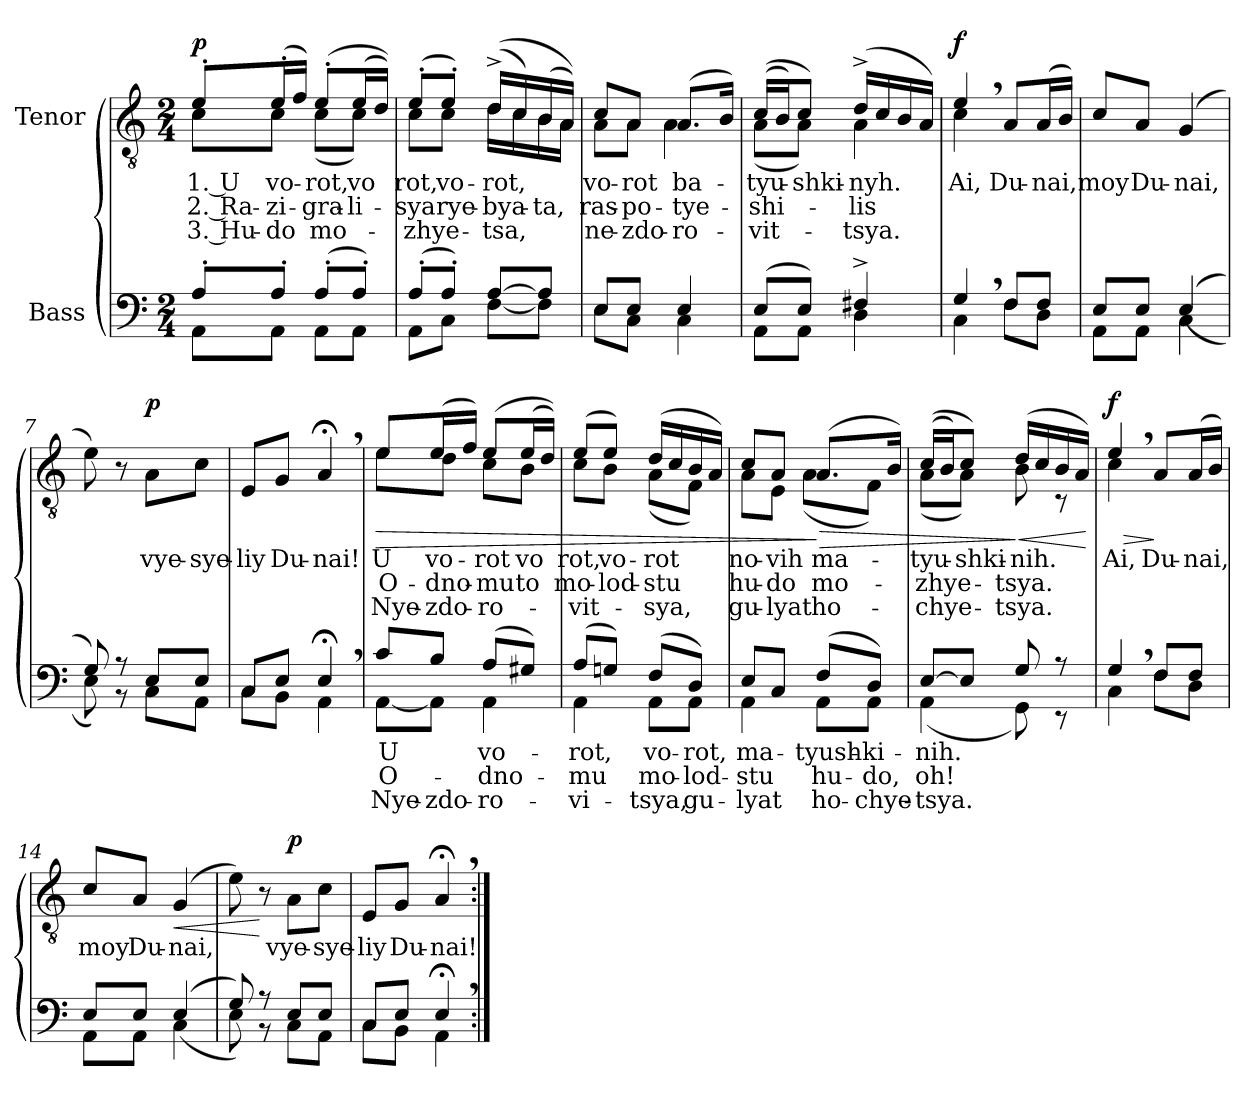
**kern	**text	**text	**text	**kern	**text	**text	**text	**dynam
*part2	*part2	*part2	*part2	*part1	*part1	*part1	*part1	*part1
*staff2	*staff2	*staff2	*staff2	*staff1	*staff1	*staff1	*staff1	*staff1
*I"Bass	*	*	*	*I"Tenor	*	*	*	*
*clefF4	*	*	*	*clefGv2	*	*	*	*
*k[]	*	*	*	*k[]	*	*	*	*
*M2/4	*	*	*	*M2/4	*	*	*	*
*MM102	*	*	*	*MM102	*	*	*	*
=1	=1	=1	=1	=1	=1	=1	=1	=1
*^	*	*	*	*	*	*	*	*
!	!	!	!	!	!	!LO:LY:b	!LO:LY:b	!LO:LY:b	!LO:DY:a
*	*	*	*	*	*^	*	*	*	*
8A'/L	8AA\L	.	.	.	8e'/L	8c\L	1. U	2. Ra-	3. Hu-	p
!	!	!	!	!	!	!	!LO:LY:b	!LO:LY:b	!LO:LY:b	!
8A'/J	8AA\J	.	.	.	(>16e'/L	8c\J	vo-	-zi-	-do	.
.	.	.	.	.	16f/JJ)	.	.	.	.	.
!	!	!	!	!	!	!	!LO:LY:b	!LO:LY:b	!LO:LY:b	!
(>8A'/L	8AA\L	.	.	.	(>8e'/L	(<8c\L	-rot,	-gra-	mo-	.
!	!	!	!	!	!	!	!LO:LY:b	!LO:LY:b	!	!
8A'/J)	8AA\J	.	.	.	(>16e/L	8c\J)	vo	-li-	.	.
.	.	.	.	.	16d/JJ))	.	.	.	.	.
=2	=2	=2	=2	=2	=2	=2	=2	=2	=2	=2
*k[]	*	*	*	*	*k[]	*	*	*	*	*
!	!	!	!	!	!	!	!LO:LY:b	!LO:LY:b	!LO:LY:b	!
(>8A'/L	8AA\L	.	.	.	(>8e'/L	8c\L	rot,	-sya	-zhye-	.
!	!	!	!	!	!	!	!LO:LY:b	!LO:LY:b	!	!
8A'/J)	8C\J	.	.	.	8e'/J)	8c\J	vo-	rye-	.	.
!	!	!	!	!	!	!	!LO:LY:b	!LO:LY:b	!LO:LY:b	!
[8A/L	[8F\L	.	.	.	(>(>16d^/LL	16d\LL	-rot,	-bya-	-tsa,	.
.	.	.	.	.	16c/)	16c\	.	.	.	.
!	!	!	!	!	!	!	!	!LO:LY:b	!	!
8A/J]	8F\J]	.	.	.	(>16B/	16B\	.	-ta,	.	.
.	.	.	.	.	16A/JJ))	16A\JJ	.	.	.	.
=3	=3	=3	=3	=3	=3	=3	=3	=3	=3	=3
*k[]	*	*	*	*	*k[]	*	*	*	*	*
!	!	!	!	!	!	!	!LO:LY:b	!LO:LY:b	!LO:LY:b	!
8E/L	8E\L	.	.	.	8c/L	8A\L	vo-	ras-	ne-	.
!	!	!	!	!	!	!	!LO:LY:b	!LO:LY:b	!LO:LY:b	!
8E/J	8C\J	.	.	.	8A/J	8A\J	rot	po-	-zdo-	.
!	!	!	!	!	!	!	!LO:LY:b	!LO:LY:b	!LO:LY:b	!
4E/	4C\	.	.	.	(>8.A/L	4A\	ba-	-tye-	-ro-	.
.	.	.	.	.	16B/Jk)	.	.	.	.	.
=4	=4	=4	=4	=4	=4	=4	=4	=4	=4	=4
*k[]	*	*	*	*	*k[]	*	*	*	*	*
!	!	!	!	!	!	!	!LO:LY:b	!LO:LY:b	!LO:LY:b	!
(>8E/L	8AA\L	.	.	.	(>(>16c/LL	(<8A\L	-tyu-	-shi-	-vit-	.
.	.	.	.	.	16B/J)	.	.	.	.	.
!	!	!	!	!	!	!	!LO:LY:b	!	!	!
8E/J)	8AA\J	.	.	.	8c/J)	8A\J)	-shki-	.	.	.
!	!	!	!	!	!	!	!LO:LY:b	!LO:LY:b	!LO:LY:b	!
4F#X^/	4D\	.	.	.	(>16d^/LL	4A\	-nyh.	-lis	-tsya.	.
.	.	.	.	.	16c/	.	.	.	.	.
.	.	.	.	.	16B/	.	.	.	.	.
.	.	.	.	.	16A/JJ)	.	.	.	.	.
!!LO:LB:g=z	!!
=5	=5	=5	=5	=5	=5	=5	=5	=5	=5	=5
*k[]	*	*	*	*	*k[]	*	*	*	*	*
!	!	!	!	!	!	!	!LO:LY:b	!	!	!LO:DY:a
4G,/	4C\	.	.	.	4e,/	4c\	Ai,	.	.	f
!	!	!	!	!	!	!	!LO:LY:b	!	!	!
8F/L	8F\L	.	.	.	8A/L	8A/Lyy	Du-	.	.	.
!	!	!	!	!	!	!	!LO:LY:b	!	!	!
8F/J	8D\J	.	.	.	(<16A/L	16A/Lyy	-nai,	.	.	.
.	.	.	.	.	16B/JJ)	16B/JJyy	.	.	.	.
=6	=6	=6	=6	=6	=6	=6	=6	=6	=6	=6
*k[]	*	*	*	*	*k[]	*	*	*	*	*
!	!	!	!	!	!	!	!LO:LY:b	!	!	!
8E/L	8AA\L	.	.	.	8c/L	8c/Lyy	moy	.	.	.
!	!	!	!	!	!	!	!LO:LY:b	!	!	!
8E/J	8AA\J	.	.	.	8A/J	8A/Jyy	Du-	.	.	.
!	!	!	!	!	!	!	!LO:LY:b	!	!	!
(>(<4E/	4C\	.	.	.	(>4G/	4G/yy	-nai,	.	.	.
=7	=7	=7	=7	=7	=7	=7	=7	=7	=7	=7
*k[]	*	*	*	*	*k[]	*	*	*	*	*
8G/))	8E\	.	.	.	8e\)	8e\yy	.	.	.	.
8r	8r	.	.	.	8r	8ryy	.	.	.	.
!	!	!	!	!	!	!	!LO:LY:b	!	!	!LO:DY:a
8E/L	8C\L	.	.	.	8A\L	8A/Lyy	vye-	.	.	p
!	!	!	!	!	!	!	!LO:LY:b	!	!	!
8E/J	8AA\J	.	.	.	8c\J	8c/Jyy	-sye-	.	.	.
=8	=8	=8	=8	=8	=8	=8	=8	=8	=8	=8
*k[]	*	*	*	*	*k[]	*	*	*	*	*
!	!	!	!	!	!	!	!LO:LY:b	!	!	!
8C/L	8C\L	.	.	.	8E/L	8E/Lyy	liy	.	.	.
!	!	!	!	!	!	!	!LO:LY:b	!	!	!
8E/J	8BB\J	.	.	.	8G/J	8G/Jyy	Du-	.	.	.
!	!	!	!	!	!	!	!LO:LY:b	!	!	!
4E;<,/	4AA\	.	.	.	4A;<,/	4A/yy	-nai!	.	.	.
!!LO:LB:g=z	!!
=9	=9	=9	=9	=9	=9	=9	=9	=9	=9	=9
*k[]	*	*	*	*	*k[]	*	*	*	*	*
!	!	!LO:LY:b	!LO:LY:b	!LO:LY:b	!	!	!LO:LY:b	!LO:LY:b	!LO:LY:b	!LO:HP:b
8c/L	[8AA\L	U	O-	Nye-	8e/L	8e\L	U	O-	Nye-	>
!	!	!	!	!LO:LY:b	!	!	!LO:LY:b	!LO:LY:b	!LO:LY:b	!
8B/J	8AA\J]	.	.	-zdo-	(>16e/L	8d\J	vo-	-dno-	-zdo-	.
.	.	.	.	.	16f/JJ)	.	.	.	.	.
!	!	!LO:LY:b	!LO:LY:b	!LO:LY:b	!	!	!LO:LY:b	!LO:LY:b	!LO:LY:b	!
(>8A/L	4AA\	vo-	-dno-	-ro-	(>8e/L	8c\L	-rot	-mu	-ro-	.
!	!	!	!	!	!	!	!LO:LY:b	!LO:LY:b	!	!
8G#X/J)	.	.	.	.	(>16e/L	8B\J	vo	to	.	.
.	.	.	.	.	16d/JJ))	.	.	.	.	.
=10	=10	=10	=10	=10	=10	=10	=10	=10	=10	=10
*k[]	*	*	*	*	*k[]	*	*	*	*	*
!	!	!LO:LY:b	!LO:LY:b	!LO:LY:b	!	!	!LO:LY:b	!LO:LY:b	!LO:LY:b	!
(>8A/L	4AA\	-rot,	-mu	-vi-	(>8e/L	8c\L	rot,	mo-	-vit-	.
!	!	!	!	!	!	!	!LO:LY:b	!LO:LY:b	!	!
8Gn/J)	.	.	.	.	8e/J)	8B\J	vo-	-lod-	.	.
!	!	!LO:LY:b	!LO:LY:b	!LO:LY:b	!	!	!LO:LY:b	!LO:LY:b	!LO:LY:b	!
(>8F/L	8AA\L	vo-	mo-	-tsya,	(>16d/LL	(<8A\L	-rot	-stu	-sya,	.
.	.	.	.	.	16c/	.	.	.	.	.
!	!	!LO:LY:b	!LO:LY:b	!LO:LY:b	!	!	!	!	!	!
8D/J)	8AA\J	-rot,	-lod-	gu-	16B/	8F\J)	.	.	.	.
.	.	.	.	.	16A/JJ)	.	.	.	.	.
=11	=11	=11	=11	=11	=11	=11	=11	=11	=11	=11
*k[]	*	*	*	*	*k[]	*	*	*	*	*
!	!	!LO:LY:b	!LO:LY:b	!LO:LY:b	!	!	!LO:LY:b	!LO:LY:b	!LO:LY:b	!
8E/L	4AA\	ma-	-stu	-lyat	8c/L	8A\L	no-	hu-	gu-	.
!	!	!	!	!	!	!	!LO:LY:b	!LO:LY:b	!LO:LY:b	!
8C/J	.	.	.	.	8A/J	8E\J	-vih	-do	-lyat	.
!	!	!LO:LY:b	!LO:LY:b	!LO:LY:b	!	!	!LO:LY:b	!LO:LY:b	!LO:LY:b	!LO:HP:n=1:b
(>8F/L	8AA\L	-tyush-	hu-	ho-	(>8.A/L	(<8A\L	ma-	mo-	ho-	] >
!	!	!LO:LY:b	!LO:LY:b	!LO:LY:b	!	!	!	!	!	!
8D/J)	8AA\J	-ki-	-do,	-chye-	.	8F\J)	.	.	.	.
.	.	.	.	.	16B/Jk)	.	.	.	.	.
=12	=12	=12	=12	=12	=12	=12	=12	=12	=12	=12
*k[]	*	*	*	*	*k[]	*	*	*	*	*
!	!	!LO:LY:b	!LO:LY:b	!LO:LY:b	!	!	!LO:LY:b	!LO:LY:b	!LO:LY:b	!
[8E/L	(<4AA\	-nih.	oh!	-tsya.	(>(>16c/LL	(<8A\L	-tyu-	-zhye-	-chye-	.
.	.	.	.	.	16B/J)	.	.	.	.	.
!	!	!	!	!	!	!	!LO:LY:b	!	!	!
8E/J]	.	.	.	.	8c/J)	8A\J)	-shki-	.	.	.
!	!	!	!	!	!	!	!LO:LY:b	!LO:LY:b	!LO:LY:b	!LO:HP:n=1:b
8G/	8GG\)	.	.	.	(>16d/LL	8B\	-nih.	-tsya.	-tsya.	] <
.	.	.	.	.	16c/	.	.	.	.	.
8r	8r	.	.	.	16B/	8r	.	.	.	.
.	.	.	.	.	16A/JJ)	.	.	.	.	.
*v	*v	*	*	*	*	*	*	*	*	*
*	*	*	*	*v	*v	*	*	*	*
.	.	.	.	.	.	.	.	[
!!LO:LB:g=z
=13	=13	=13	=13	=13	=13	=13	=13	=13
*k[]	*	*	*	*k[]	*	*	*	*
*^	*	*	*	*	*	*	*	*
!	!	!	!	!	!	!LO:LY:b	!	!	!LO:HP:b
*	*	*	*	*	*^	*	*	*	*
!	!	!	!	!	!	!	!	!	!	!LO:DY:n=1:a
4G,/	4C\	.	.	.	4e,/	4c\	Ai,	.	.	> f
!	!	!	!	!	!	!	!LO:LY:b	!	!	!
8F/L	8F\L	.	.	.	8A/L	8A/Lyy	Du-	.	.	]
!	!	!	!	!	!	!	!LO:LY:b	!	!	!
8F/J	8D\J	.	.	.	(>16A/L	16A/Lyy	-nai,	.	.	.
.	.	.	.	.	16B/JJ)	16B/JJyy	.	.	.	.
=14	=14	=14	=14	=14	=14	=14	=14	=14	=14	=14
*k[]	*	*	*	*	*k[]	*	*	*	*	*
!	!	!	!	!	!	!	!LO:LY:b	!	!	!
8E/L	8AA\L	.	.	.	8c/L	8c/Lyy	moy	.	.	.
!	!	!	!	!	!	!	!LO:LY:b	!	!	!
8E/J	8AA\J	.	.	.	8A/J	8A/Jyy	Du-	.	.	.
!	!	!	!	!	!	!	!LO:LY:b	!	!	!LO:HP:b
(>(>4E/	4C\	.	.	.	(>4G/	4G/yy	-nai,	.	.	<
=15	=15	=15	=15	=15	=15	=15	=15	=15	=15	=15
*k[]	*	*	*	*	*k[]	*	*	*	*	*
8G/))	8E\	.	.	.	8e\)	8e/yy	.	.	.	.
8r	8r	.	.	.	8r	8ryy	.	.	.	[
!	!	!	!	!	!	!	!LO:LY:b	!	!	!LO:DY:a
8E/L	8C\L	.	.	.	8A\L	8A/Lyy	vye-	.	.	p
!	!	!	!	!	!	!	!LO:LY:b	!	!	!
8E/J	8AA\J	.	.	.	8c\J	8c/Jyy	-sye-	.	.	.
=16	=16	=16	=16	=16	=16	=16	=16	=16	=16	=16
*k[]	*	*	*	*	*k[]	*	*	*	*	*
!	!	!	!	!	!	!	!LO:LY:b	!	!	!
8C/L	8C\L	.	.	.	8E/L	8E/Lyy	liy	.	.	.
!	!	!	!	!	!	!	!LO:LY:b	!	!	!
8E/J	8BB\J	.	.	.	8G/J	8G/Jyy	Du-	.	.	.
!	!	!	!	!	!	!	!LO:LY:b	!	!	!
4E;<,/	4AA\	.	.	.	4A;<,/	4A/yy	-nai!	.	.	.
*v	*v	*	*	*	*	*	*	*	*	*
*	*	*	*	*v	*v	*	*	*	*
=:|!	=:|!	=:|!	=:|!	=:|!	=:|!	=:|!	=:|!	=:|!
*-	*-	*-	*-	*-	*-	*-	*-	*-
